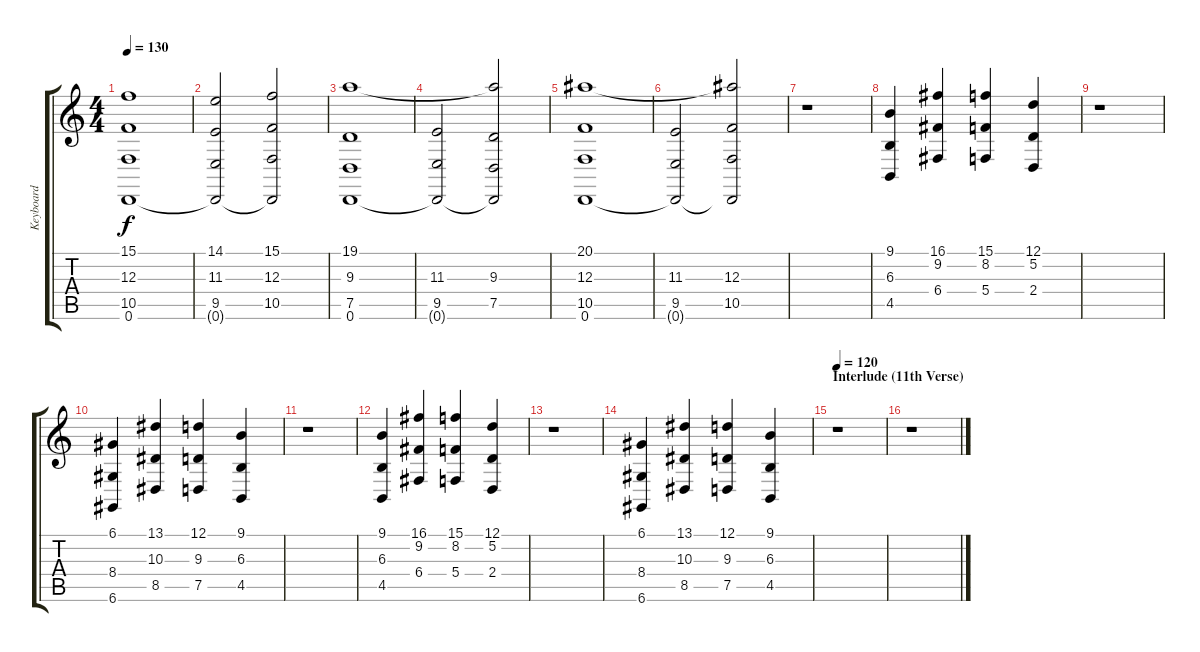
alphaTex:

\track ("Keyboard" "Keyboard") {instrument choiraahs}
\staff {score tabs}
\tuning (D4 A3 F3 C3 G2 D2) {hide}
\ts (4 4)
\tempo 130
\clef g2
\ks c
(15.1 12.3 10.5 0.6).1{dy f} |
(14.1 11.3 9.5 0.6{t}).2 (15.1 12.3 10.5 0.6{t}).2 |
(19.1 9.3 7.5 0.6).1 |
(11.3 9.5 0.6{t}).2 (19.1{t} 9.3 7.5 0.6{t}).2 |
(20.1 12.3 10.5 0.6).1 |
(11.3 9.5 0.6{t}).2 (20.1{t} 12.3 10.5 0.6{t}).2 |
r.1 |
(9.1 6.3 4.5).4{volume 13} (16.1 9.2 6.4).4 (15.1 8.2 5.4).4 (12.1 5.2 2.4).4 |
r.1 |
(6.1 8.4 6.6).4 (13.1 10.3 8.5).4 (12.1 9.3 7.5).4 (9.1 6.3 4.5).4 |
r.1 |
(9.1 6.3 4.5).4 (16.1 9.2 6.4).4 (15.1 8.2 5.4).4 (12.1 5.2 2.4).4 |
r.1 |
(6.1 8.4 6.6).4 (13.1 10.3 8.5).4 (12.1 9.3 7.5).4 (9.1 6.3 4.5).4 |
\section ("" "Interlude (11th Verse)")
\tempo 120
r.1 |
r.1
